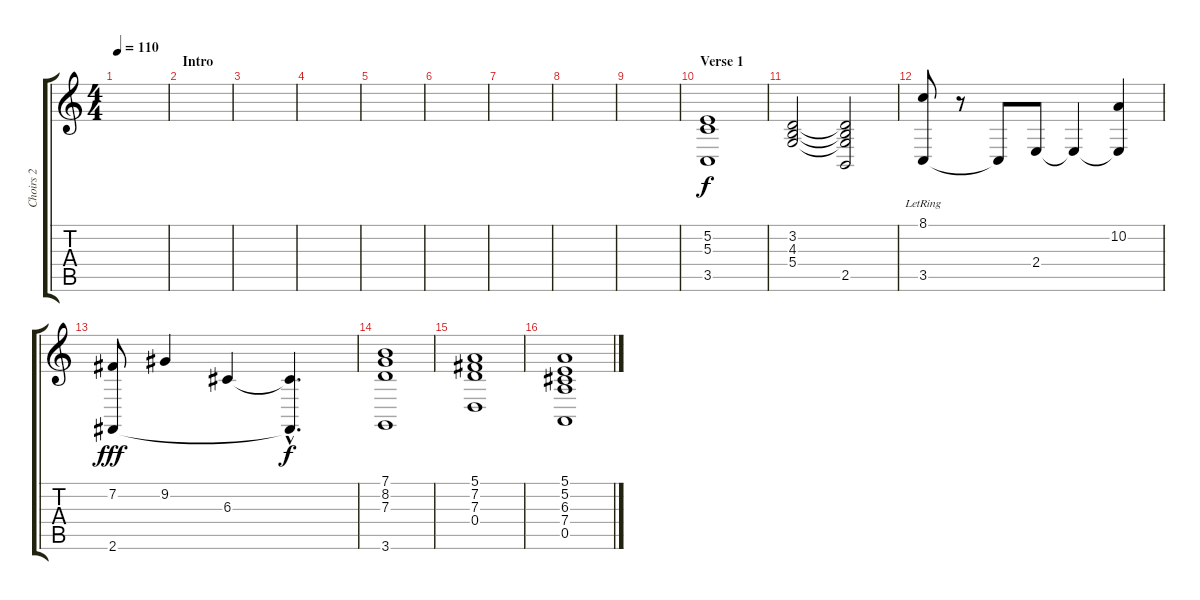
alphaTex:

\track ("Choirs 2" "Choirs 2") {instrument choiraahs}
\staff {score tabs}
\tuning (E4 B3 G3 D3 A2 E2) {hide}
\ts (4 4)
\tempo 110
\clef g2
\ks c
|
\section ("" "Intro")
|
|
|
|
|
|
|
|
\section ("" "Verse 1")
(5.2 5.3 3.5).1 |
(3.2 4.3 5.4).2 (3.2{t} 4.3{t} 5.4{t} 2.5).2 |
(8.1{lr} 3.5).8 r.8 3.5{t}.8 2.4.8 2.4{t}.4 (10.2 2.4{t}).4 |
(7.2 2.6).8{dy fff volume 10} 9.2.4 6.3.4 (6.3{hac t} 2.6{hac t}).4{d dy f} |
(7.1 8.2 7.3 3.6).1{volume 9} |
(5.1 7.2 7.3 0.4).1 |
(5.1 5.2 6.3 7.4 0.5).1
